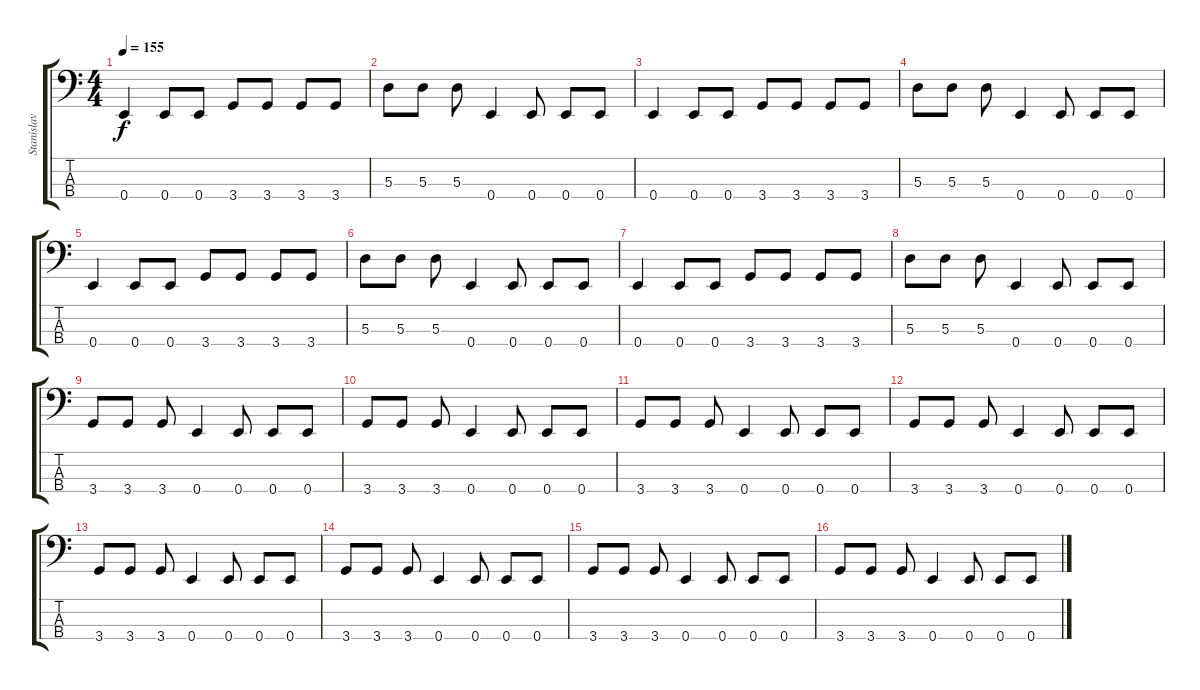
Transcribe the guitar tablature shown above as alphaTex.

\track ("Stanislav" "Stanislav") {instrument acousticguitarnylon}
\staff {score tabs}
\tuning (G2 D2 A1 E1) {hide}
\ts (4 4)
\tempo 155
\clef f4
\ks c
0.4.4{dy f} 0.4.8 0.4.8 3.4.8 3.4.8 3.4.8 3.4.8 |
5.3.8 5.3.8 5.3.8 0.4.4 0.4.8 0.4.8 0.4.8 |
0.4.4 0.4.8 0.4.8 3.4.8 3.4.8 3.4.8 3.4.8 |
5.3.8 5.3.8 5.3.8 0.4.4 0.4.8 0.4.8 0.4.8 |
0.4.4 0.4.8 0.4.8 3.4.8 3.4.8 3.4.8 3.4.8 |
5.3.8 5.3.8 5.3.8 0.4.4 0.4.8 0.4.8 0.4.8 |
0.4.4 0.4.8 0.4.8 3.4.8 3.4.8 3.4.8 3.4.8 |
5.3.8 5.3.8 5.3.8 0.4.4 0.4.8 0.4.8 0.4.8 |
3.4.8 3.4.8 3.4.8 0.4.4 0.4.8 0.4.8 0.4.8 |
3.4.8 3.4.8 3.4.8 0.4.4 0.4.8 0.4.8 0.4.8 |
3.4.8 3.4.8 3.4.8 0.4.4 0.4.8 0.4.8 0.4.8 |
3.4.8 3.4.8 3.4.8 0.4.4 0.4.8 0.4.8 0.4.8 |
3.4.8 3.4.8 3.4.8 0.4.4 0.4.8 0.4.8 0.4.8 |
3.4.8 3.4.8 3.4.8 0.4.4 0.4.8 0.4.8 0.4.8 |
3.4.8 3.4.8 3.4.8 0.4.4 0.4.8 0.4.8 0.4.8 |
3.4.8 3.4.8 3.4.8 0.4.4 0.4.8 0.4.8 0.4.8
